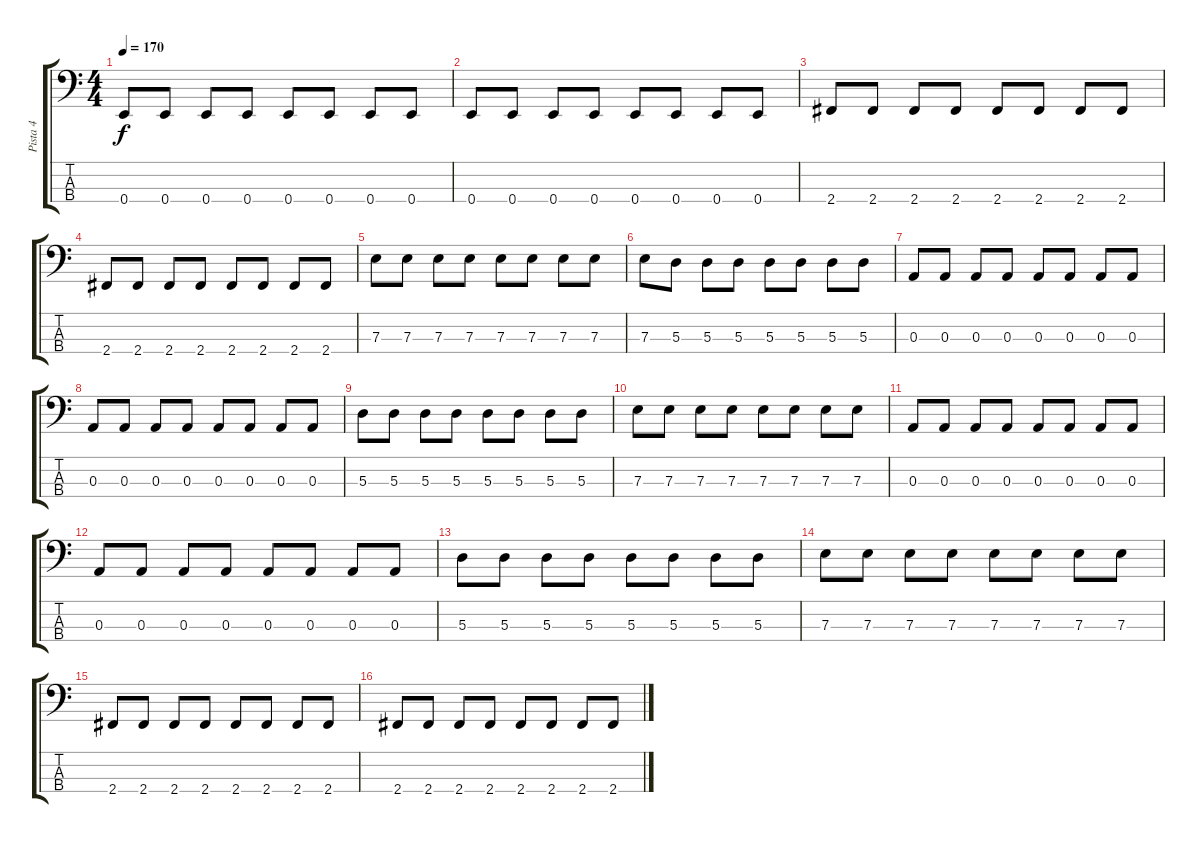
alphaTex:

\track ("Pista 4" "Pista 4") {instrument electricbassfinger}
\staff {score tabs}
\tuning (G2 D2 A1 E1) {hide}
\ts (4 4)
\tempo 170
\clef f4
\ks c
0.4.8{dy f} 0.4.8 0.4.8 0.4.8 0.4.8 0.4.8 0.4.8 0.4.8 |
0.4.8 0.4.8 0.4.8 0.4.8 0.4.8 0.4.8 0.4.8 0.4.8 |
2.4.8 2.4.8 2.4.8 2.4.8 2.4.8 2.4.8 2.4.8 2.4.8 |
2.4.8 2.4.8 2.4.8 2.4.8 2.4.8 2.4.8 2.4.8 2.4.8 |
7.3.8 7.3.8 7.3.8 7.3.8 7.3.8 7.3.8 7.3.8 7.3.8 |
7.3.8 5.3.8 5.3.8 5.3.8 5.3.8 5.3.8 5.3.8 5.3.8 |
0.3.8 0.3.8 0.3.8 0.3.8 0.3.8 0.3.8 0.3.8 0.3.8 |
0.3.8 0.3.8 0.3.8 0.3.8 0.3.8 0.3.8 0.3.8 0.3.8 |
5.3.8 5.3.8 5.3.8 5.3.8 5.3.8 5.3.8 5.3.8 5.3.8 |
7.3.8 7.3.8 7.3.8 7.3.8 7.3.8 7.3.8 7.3.8 7.3.8 |
0.3.8 0.3.8 0.3.8 0.3.8 0.3.8 0.3.8 0.3.8 0.3.8 |
0.3.8 0.3.8 0.3.8 0.3.8 0.3.8 0.3.8 0.3.8 0.3.8 |
5.3.8 5.3.8 5.3.8 5.3.8 5.3.8 5.3.8 5.3.8 5.3.8 |
7.3.8 7.3.8 7.3.8 7.3.8 7.3.8 7.3.8 7.3.8 7.3.8 |
2.4.8 2.4.8 2.4.8 2.4.8 2.4.8 2.4.8 2.4.8 2.4.8 |
2.4.8 2.4.8 2.4.8 2.4.8 2.4.8 2.4.8 2.4.8 2.4.8
